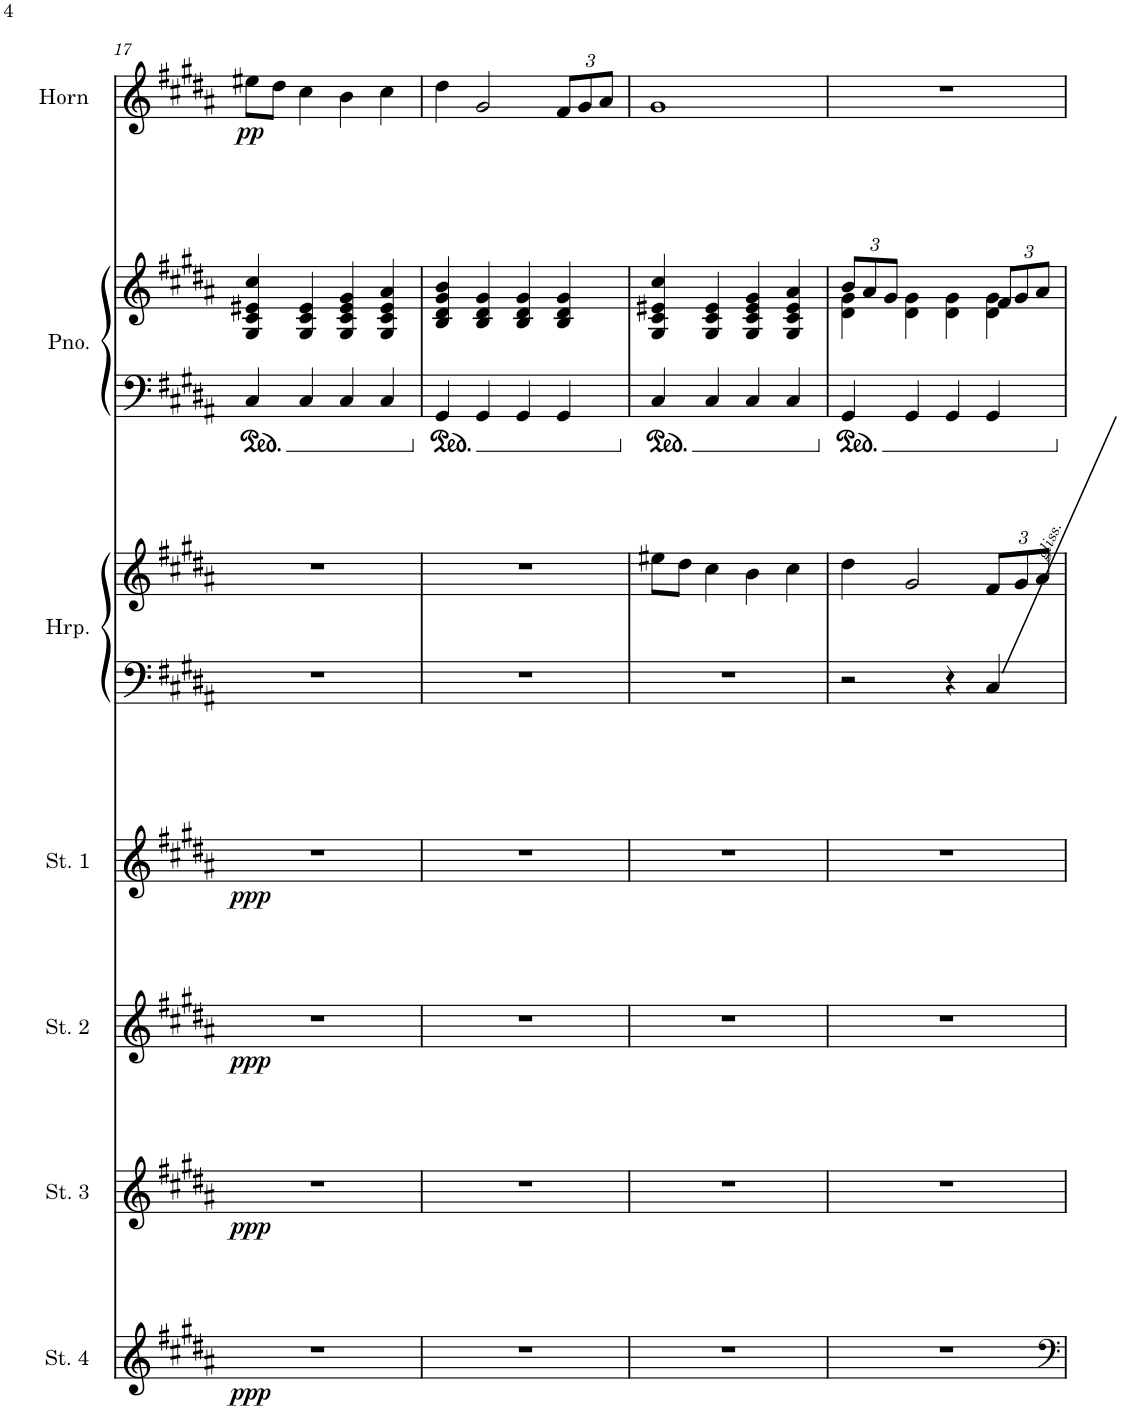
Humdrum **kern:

**kern	**kern	**kern	**kern	**kern	**dynam	**kern	**kern
*part5	*part5	*part4	*part4	*part3	*part3	*part2	*part1
*staff7	*staff6	*staff5	*staff4	*staff3	*staff3	*staff2	*staff1
*I"Harp	*	*I"Piano	*	*I"Horn	*	*I"Flute	*I"Piccolo
*I'Hrp.	*	*I'Pno.	*	*I'Horn	*	*I'Fl.	*I'Picc.
!!LO:PB:g=z
*clefF4	*clefG2	*clefF4	*clefG2	*clefG2	*	*clefG2	*clefG2
*	*	*	*	*Trd7c12	*	*	*Trd-7c-12
*k[f#c#g#d#a#]	*k[f#c#g#d#a#]	*k[f#c#g#d#a#]	*k[f#c#g#d#a#]	*k[f#c#g#d#a#]	*	*k[f#c#g#d#a#]	*k[f#c#g#d#a#]
*M4/4	*M4/4	*M4/4	*M4/4	*M4/4	*	*M4/4	*M4/4
=17	=17	=17	=17	=17	=17	=17	=17
!	!	!	!	!	!LO:DY:b	!	!
1r	1r	4C#/	4G#/ 4c#/ 4e#X/ 4cc#/	8ee#X\L	pp	1r	1r
.	.	.	.	8dd#\J	.	.	.
.	.	4C#/	4G#/ 4c#/ 4e#/	4cc#\	.	.	.
.	.	4C#/	4G#/ 4c#/ 4e#/ 4g#/	4b\	.	.	.
.	.	4C#/	4G#/ 4c#/ 4e#/ 4a#/	4cc#\	.	.	.
=18	=18	=18	=18	=18	=18	=18	=18
1r	1r	4GG#/	4B/ 4d#/ 4g#/ 4b/	4dd#\	.	1r	1r
.	.	4GG#/	4B/ 4d#/ 4g#/	2g#/	.	.	.
.	.	4GG#/	4B/ 4d#/ 4g#/	.	.	.	.
*	*	*	*	*Xbrackettup	*	*	*
.	.	4GG#/	4B/ 4d#/ 4g#/	12f#/L	.	.	.
.	.	.	.	12g#/	.	.	.
.	.	.	.	12a#/J	.	.	.
=19	=19	=19	=19	=19	=19	=19	=19
1r	8ee#X\L	4C#/	4G#/ 4c#/ 4e#X/ 4cc#/	1g#	.	1r	1r
.	8dd#\J	.	.	.	.	.	.
.	4cc#\	4C#/	4G#/ 4c#/ 4e#/	.	.	.	.
.	4b\	4C#/	4G#/ 4c#/ 4e#/ 4g#/	.	.	.	.
.	4cc#\	4C#/	4G#/ 4c#/ 4e#/ 4a#/	.	.	.	.
=20	=20	=20	=20	=20	=20	=20	=20
*	*	*	*Xbrackettup	*	*	*	*
*	*	*	*^	*	*	*	*
2r	4dd#\	4GG#/	12b/L	4d#\ 4g#\	1r	.	1r	1r
.	.	.	12a#/	.	.	.	.	.
.	.	.	12g#/J	.	.	.	.	.
.	2g#/	4GG#/	4ryy	4d#\ 4g#\	.	.	.	.
4r	.	4GG#/	4ryy	4d#\ 4g#\	.	.	.	.
*	*Xbrackettup	*	*	*	*	*	*	*
4C#/	12f#/L	4GG#/	12f#/L	4d#\ 4g#\	.	.	.	.
.	12g#/	.	12g#/	.	.	.	.	.
.	12a#/J	.	12a#/J	.	.	.	.	.
*	*	*	*v	*v	*	*	*	*
=	=	=	=	=	=	=	=
*-	*-	*-	*-	*-	*-	*-	*-
